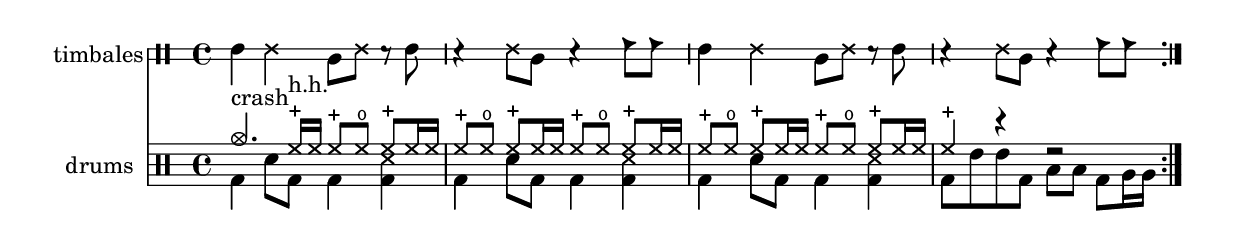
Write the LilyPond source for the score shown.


\header {
   texidoc = "In drum notation, there is a special clef symbol, drums are
   placed to their own staff positions and have note heads according to the 
   drum, an extra symbol may be attached to the drum, and the number of lines 
   may be restricted."
}


\version "2.14.0"

drh = \drummode { cymc4.^"crash" hhc16^"h.h." hh \repeat "unfold" 5 {hhc8 hho hhc8 hh16 hh} hhc4 r4 r2 }
drl = \drummode {\repeat "unfold" 3 {bd4 sn8 bd bd4 << bd ss >> } bd8 tommh tommh bd toml toml bd tomfh16 tomfh }
timb = \drummode { \repeat "unfold" 2 {timh4 ssh timl8 ssh r timh r4 ssh8 timl r4 cb8 cb} }

\score {
  \repeat "volta" 2 {
    <<
      \new DrumStaff \with {
	drumStyleTable = #timbales-style
	\override StaffSymbol #'line-count = #2
	\override BarLine #'bar-extent = #'(-1 . 1)
      } <<
	\set Staff.instrumentName = "timbales"
	\timb
      >>
      \new DrumStaff <<
	\set Staff.instrumentName = "drums"
	\new DrumVoice {\stemUp \drh }
	\new DrumVoice {\stemDown \drl }
      >>
    >>
  }
  \layout {}

  %% broken:
  
  \midi {
    \context {
      \Score
      tempoWholesPerMinute = #(ly:make-moment 120 4)
      }
    }


}


